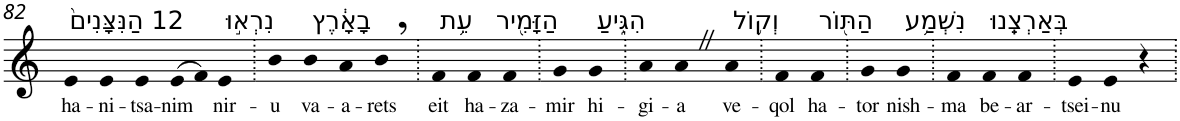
**kern	**text
*part1	*part1
*staff1	*staff1
*I"Piano	*
*I'Pno	*
!!LO:PB:g=z
*clefG2	*
*k[]	*
=82	=82
!LO:TX:a:t=12 הַנִּצָּנִים֙	!
!	!LO:LY:b
4e	ha-
!	!LO:LY:b
4e	-ni-
!	!LO:LY:b
4e	-tsa-
!	!LO:LY:b
(>8e	-nim
8f)	.
!LO:TX:a:t=נִרְא֣וּ	!
!	!LO:LY:b
4e	nir-
=83.	=83.
!	!LO:LY:b
4b	-u
!LO:TX:a:t=בָאָ֔רֶץ	!
!	!LO:LY:b
4b	va-
!	!LO:LY:b
4a	-a-
!	!LO:LY:b
4b,	-rets
=84.	=84.
!LO:TX:a:t=עֵ֥ת	!
!	!LO:LY:b
4f	eit
!LO:TX:a:t=הַזָּמִ֖יר	!
!	!LO:LY:b
4f	ha-
!	!LO:LY:b
4f	-za-
=85.	=85.
!	!LO:LY:b
4g	-mir
!LO:TX:a:t=הִגִּ֑יעַ	!
!	!LO:LY:b
4g	hi-
=86.	=86.
!	!LO:LY:b
4a	-gi-
!	!LO:LY:b
4aZ	-a
!LO:TX:a:t=וְק֥וֹל	!
!	!LO:LY:b
4a	ve-
=87.	=87.
!	!LO:LY:b
4f	-qol
!LO:TX:a:t=הַתּ֖וֹר	!
!	!LO:LY:b
4f	ha-
=88.	=88.
!	!LO:LY:b
4g	-tor
!LO:TX:a:t=נִשְׁמַ֥ע	!
!	!LO:LY:b
4g	nish-
=89.	=89.
!	!LO:LY:b
4f	-ma
!LO:TX:a:t=בְּאַרְצֵֽנוּ	!
!	!LO:LY:b
4f	be-
!	!LO:LY:b
4f	-ar-
=90.	=90.
!	!LO:LY:b
4e	-tsei-
!	!LO:LY:b
4e	-nu
4r	.
=.	=.
*-	*-
